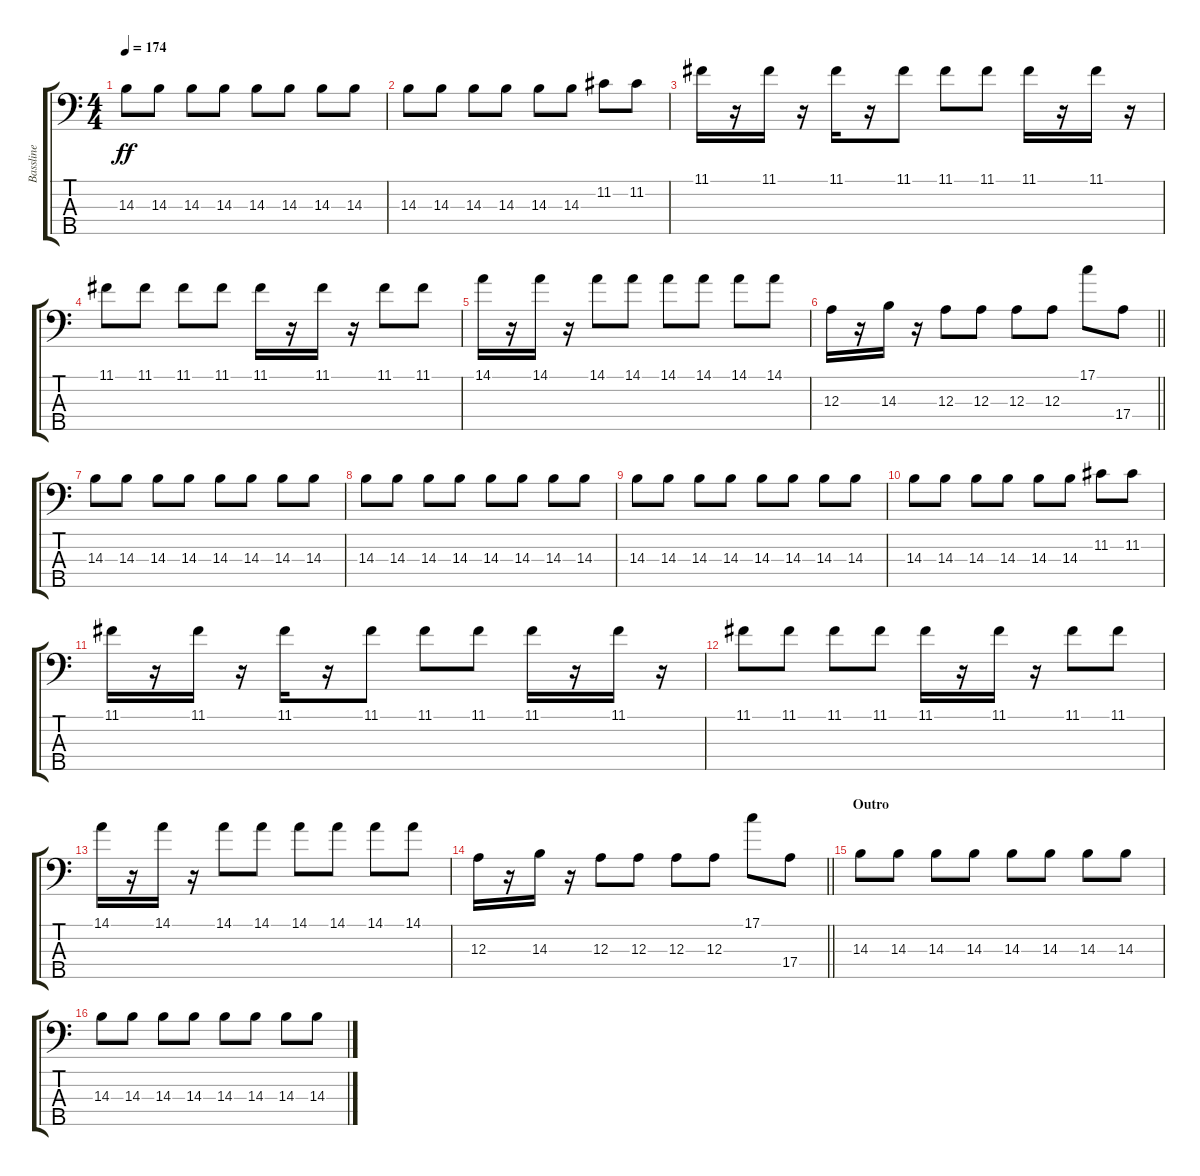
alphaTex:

\track ("Bassline" "Bassline") {instrument electricbassfinger}
\staff {score tabs}
\tuning (G2 D2 A1 E1 B0) {hide}
\ts (4 4)
\tempo 174
\clef f4
\ks c
14.3.8{dy ff} 14.3.8 14.3.8 14.3.8 14.3.8 14.3.8 14.3.8 14.3.8 |
14.3.8 14.3.8 14.3.8 14.3.8 14.3.8 14.3.8 11.2.8 11.2.8 |
11.1.16 r.16 11.1.16 r.16 11.1.16 r.16 11.1.8 11.1.8 11.1.8 11.1.16 r.16 11.1.16 r.16 |
11.1.8 11.1.8 11.1.8 11.1.8 11.1.16 r.16 11.1.16 r.16 11.1.8 11.1.8 |
14.1.16 r.16 14.1.16 r.16 14.1.8 14.1.8 14.1.8 14.1.8 14.1.8 14.1.8 |
\barLineRight lightlight
12.3.16 r.16 14.3.16 r.16 12.3.8 12.3.8 12.3.8 12.3.8 17.1.8 17.4.8 |
14.3.8 14.3.8 14.3.8 14.3.8 14.3.8 14.3.8 14.3.8 14.3.8 |
14.3.8 14.3.8 14.3.8 14.3.8 14.3.8 14.3.8 14.3.8 14.3.8 |
14.3.8 14.3.8 14.3.8 14.3.8 14.3.8 14.3.8 14.3.8 14.3.8 |
14.3.8 14.3.8 14.3.8 14.3.8 14.3.8 14.3.8 11.2.8 11.2.8 |
11.1.16 r.16 11.1.16 r.16 11.1.16 r.16 11.1.8 11.1.8 11.1.8 11.1.16 r.16 11.1.16 r.16 |
11.1.8 11.1.8 11.1.8 11.1.8 11.1.16 r.16 11.1.16 r.16 11.1.8 11.1.8 |
14.1.16 r.16 14.1.16 r.16 14.1.8 14.1.8 14.1.8 14.1.8 14.1.8 14.1.8 |
\barLineRight lightlight
12.3.16 r.16 14.3.16 r.16 12.3.8 12.3.8 12.3.8 12.3.8 17.1.8 17.4.8 |
\section ("" "Outro")
14.3.8 14.3.8 14.3.8 14.3.8 14.3.8 14.3.8 14.3.8 14.3.8 |
14.3.8 14.3.8 14.3.8 14.3.8 14.3.8 14.3.8 14.3.8 14.3.8
